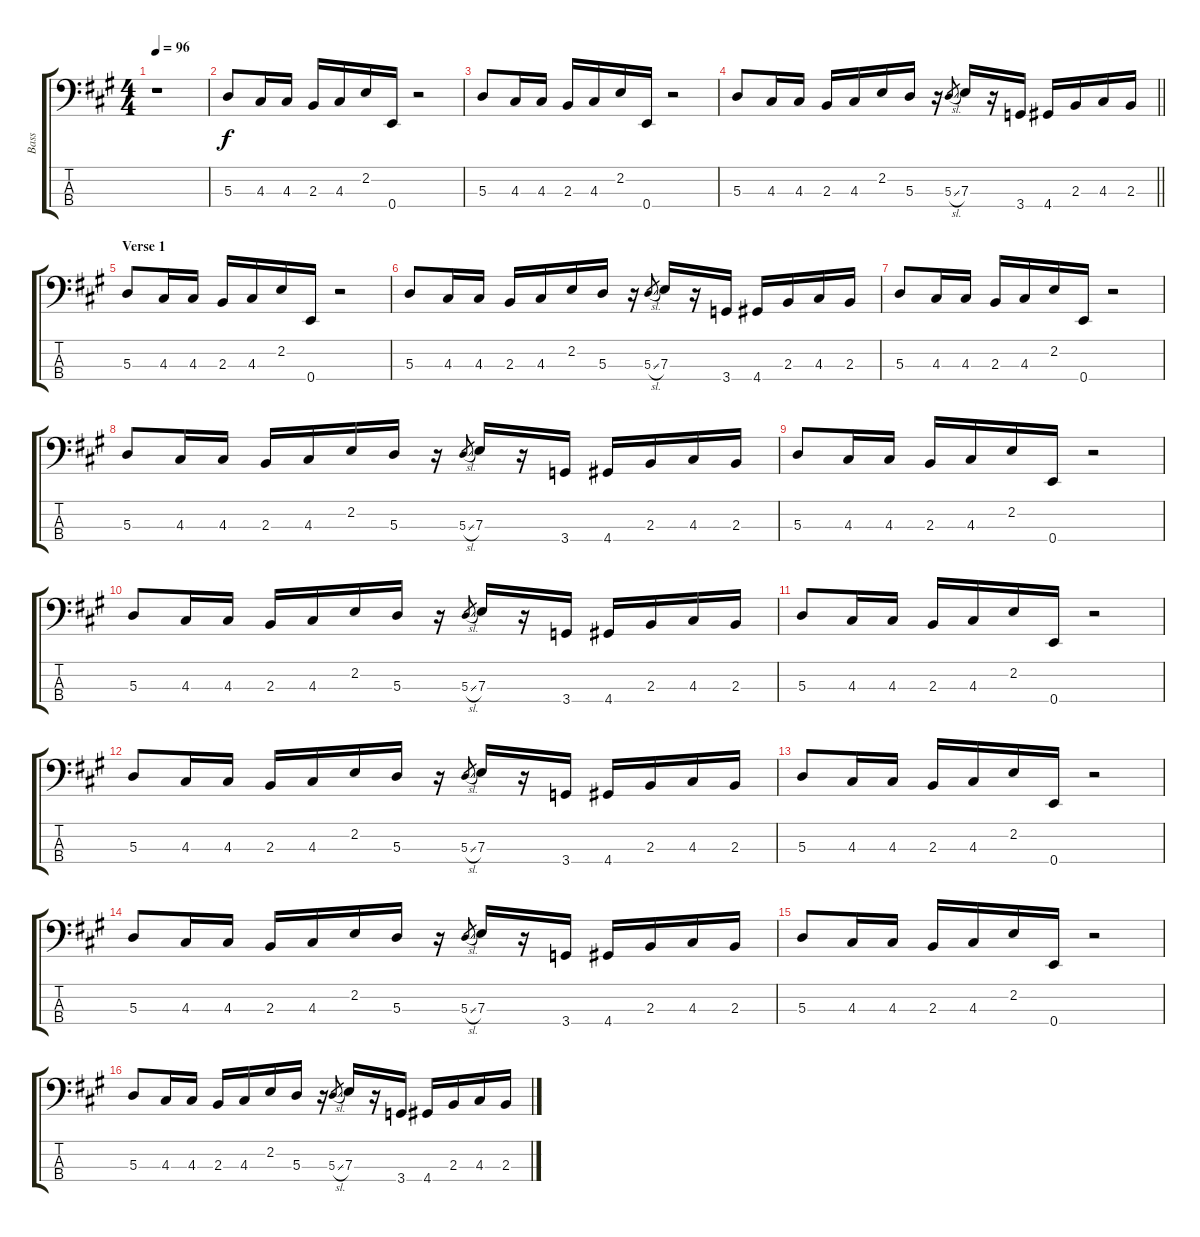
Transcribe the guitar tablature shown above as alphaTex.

\track ("Bass" "Bass") {instrument electricbasspick}
\staff {score tabs}
\tuning (G2 D2 A1 E1) {hide}
\ts (4 4)
\tempo 96
\clef f4
\ks a
r.1{dy f instrument electricbasspick} |
5.3.8 4.3.16 4.3.16 2.3.16 4.3.16 2.2.16 0.4.16 r.2 |
5.3.8 4.3.16 4.3.16 2.3.16 4.3.16 2.2.16 0.4.16 r.2 |
\barLineRight lightlight
5.3.8 4.3.16 4.3.16 2.3.16 4.3.16 2.2.16 5.3.16 r.16 5.3{sl}.8{gr} 7.3.16 r.16 3.4.16 4.4.16 2.3.16 4.3.16 2.3.16 |
\section ("" "Verse 1")
5.3.8 4.3.16 4.3.16 2.3.16 4.3.16 2.2.16 0.4.16 r.2 |
5.3.8 4.3.16 4.3.16 2.3.16 4.3.16 2.2.16 5.3.16 r.16 5.3{sl}.8{gr} 7.3.16 r.16 3.4.16 4.4.16 2.3.16 4.3.16 2.3.16 |
5.3.8 4.3.16 4.3.16 2.3.16 4.3.16 2.2.16 0.4.16 r.2 |
5.3.8 4.3.16 4.3.16 2.3.16 4.3.16 2.2.16 5.3.16 r.16 5.3{sl}.8{gr} 7.3.16 r.16 3.4.16 4.4.16 2.3.16 4.3.16 2.3.16 |
5.3.8 4.3.16 4.3.16 2.3.16 4.3.16 2.2.16 0.4.16 r.2 |
5.3.8 4.3.16 4.3.16 2.3.16 4.3.16 2.2.16 5.3.16 r.16 5.3{sl}.8{gr} 7.3.16 r.16 3.4.16 4.4.16 2.3.16 4.3.16 2.3.16 |
5.3.8 4.3.16 4.3.16 2.3.16 4.3.16 2.2.16 0.4.16 r.2 |
5.3.8 4.3.16 4.3.16 2.3.16 4.3.16 2.2.16 5.3.16 r.16 5.3{sl}.8{gr} 7.3.16 r.16 3.4.16 4.4.16 2.3.16 4.3.16 2.3.16 |
5.3.8 4.3.16 4.3.16 2.3.16 4.3.16 2.2.16 0.4.16 r.2 |
5.3.8 4.3.16 4.3.16 2.3.16 4.3.16 2.2.16 5.3.16 r.16 5.3{sl}.8{gr} 7.3.16 r.16 3.4.16 4.4.16 2.3.16 4.3.16 2.3.16 |
5.3.8 4.3.16 4.3.16 2.3.16 4.3.16 2.2.16 0.4.16 r.2 |
5.3.8 4.3.16 4.3.16 2.3.16 4.3.16 2.2.16 5.3.16 r.16 5.3{sl}.8{gr} 7.3.16 r.16 3.4.16 4.4.16 2.3.16 4.3.16 2.3.16
